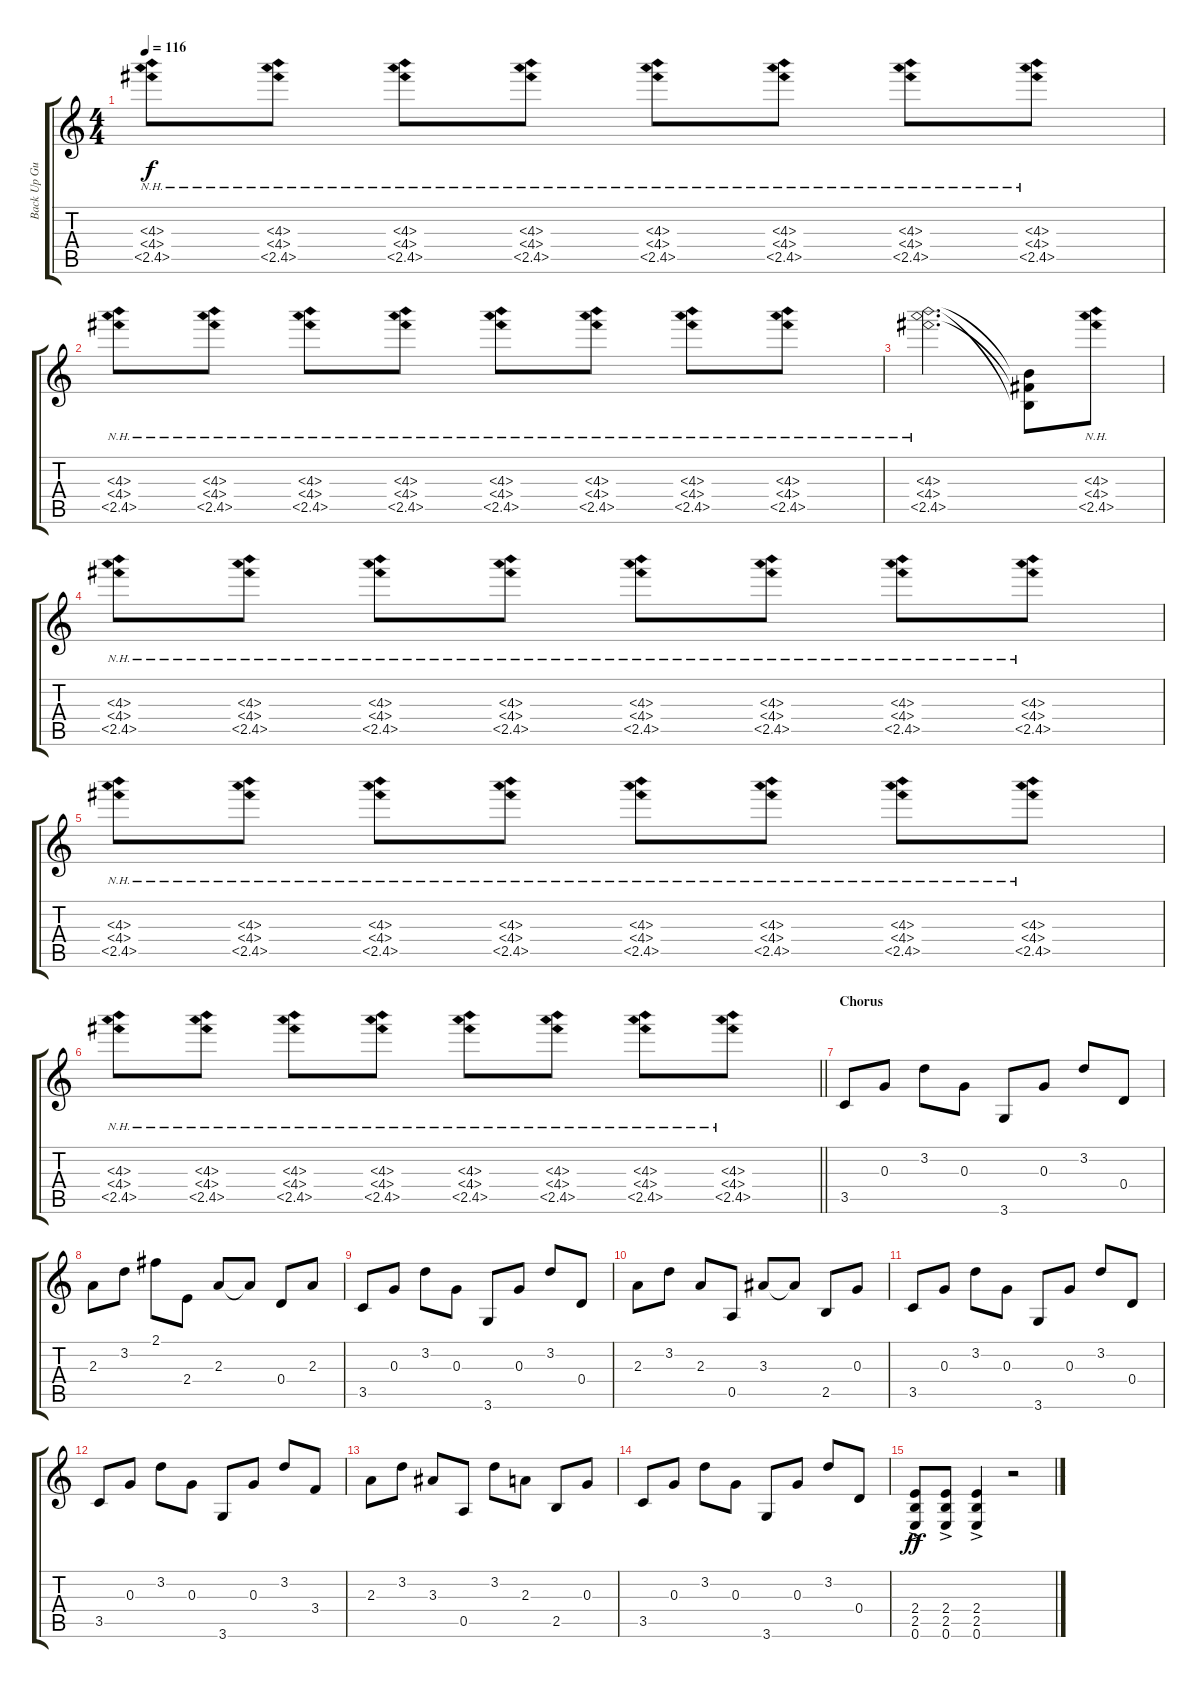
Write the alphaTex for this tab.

\track ("Back Up Guitar" "Back Up Gu") {instrument distortionguitar}
\staff {score tabs}
\tuning (E4 B3 G3 D3 A2 E2) {hide}
\ts (4 4)
\tempo 116
\clef g2
\ks c
(4.3{nh} 4.4{nh} 2.5{nh}).8{dy f} (4.3{nh} 4.4{nh} 2.5{nh}).8 (4.3{nh} 4.4{nh} 2.5{nh}).8 (4.3{nh} 4.4{nh} 2.5{nh}).8 (4.3{nh} 4.4{nh} 2.5{nh}).8 (4.3{nh} 4.4{nh} 2.5{nh}).8 (4.3{nh} 4.4{nh} 2.5{nh}).8 (4.3{nh} 4.4{nh} 2.5{nh}).8 |
(4.3{nh} 4.4{nh} 2.5{nh}).8 (4.3{nh} 4.4{nh} 2.5{nh}).8 (4.3{nh} 4.4{nh} 2.5{nh}).8 (4.3{nh} 4.4{nh} 2.5{nh}).8 (4.3{nh} 4.4{nh} 2.5{nh}).8 (4.3{nh} 4.4{nh} 2.5{nh}).8 (4.3{nh} 4.4{nh} 2.5{nh}).8 (4.3{nh} 4.4{nh} 2.5{nh}).8 |
(4.3{nh} 4.4{nh} 2.5{nh}).2{d} (4.3{t} 4.4{t} 2.5{t}).8 (4.3{nh} 4.4{nh} 2.5{nh}).8 |
(4.3{nh} 4.4{nh} 2.5{nh}).8 (4.3{nh} 4.4{nh} 2.5{nh}).8 (4.3{nh} 4.4{nh} 2.5{nh}).8 (4.3{nh} 4.4{nh} 2.5{nh}).8 (4.3{nh} 4.4{nh} 2.5{nh}).8 (4.3{nh} 4.4{nh} 2.5{nh}).8 (4.3{nh} 4.4{nh} 2.5{nh}).8 (4.3{nh} 4.4{nh} 2.5{nh}).8 |
(4.3{nh} 4.4{nh} 2.5{nh}).8 (4.3{nh} 4.4{nh} 2.5{nh}).8 (4.3{nh} 4.4{nh} 2.5{nh}).8 (4.3{nh} 4.4{nh} 2.5{nh}).8 (4.3{nh} 4.4{nh} 2.5{nh}).8 (4.3{nh} 4.4{nh} 2.5{nh}).8 (4.3{nh} 4.4{nh} 2.5{nh}).8 (4.3{nh} 4.4{nh} 2.5{nh}).8 |
\barLineRight lightlight
(4.3{nh} 4.4{nh} 2.5{nh}).8 (4.3{nh} 4.4{nh} 2.5{nh}).8 (4.3{nh} 4.4{nh} 2.5{nh}).8 (4.3{nh} 4.4{nh} 2.5{nh}).8 (4.3{nh} 4.4{nh} 2.5{nh}).8 (4.3{nh} 4.4{nh} 2.5{nh}).8 (4.3{nh} 4.4{nh} 2.5{nh}).8 (4.3{nh} 4.4{nh} 2.5{nh}).8 |
\section ("" "Chorus")
3.5.8 0.3.8 3.2.8 0.3.8 3.6.8 0.3.8 3.2.8 0.4.8 |
2.3.8 3.2.8 2.1.8 2.4.8 2.3.8 2.3{t}.8 0.4.8 2.3.8 |
3.5.8 0.3.8 3.2.8 0.3.8 3.6.8 0.3.8 3.2.8 0.4.8 |
2.3.8 3.2.8 2.3.8 0.5.8 3.3.8 3.3{t}.8 2.5.8 0.3.8 |
3.5.8 0.3.8 3.2.8 0.3.8 3.6.8 0.3.8 3.2.8 0.4.8 |
3.5.8 0.3.8 3.2.8 0.3.8 3.6.8 0.3.8 3.2.8 3.4.8 |
2.3.8 3.2.8 3.3.8 0.5.8 3.2.8 2.3.8 2.5.8 0.3.8 |
3.5.8 0.3.8 3.2.8 0.3.8 3.6.8 0.3.8 3.2.8 0.4.8 |
(2.4{ac} 2.5 0.6).8{dy ff} (2.4{ac} 2.5 0.6).8 (2.4{ac} 2.5 0.6).4 r.2
